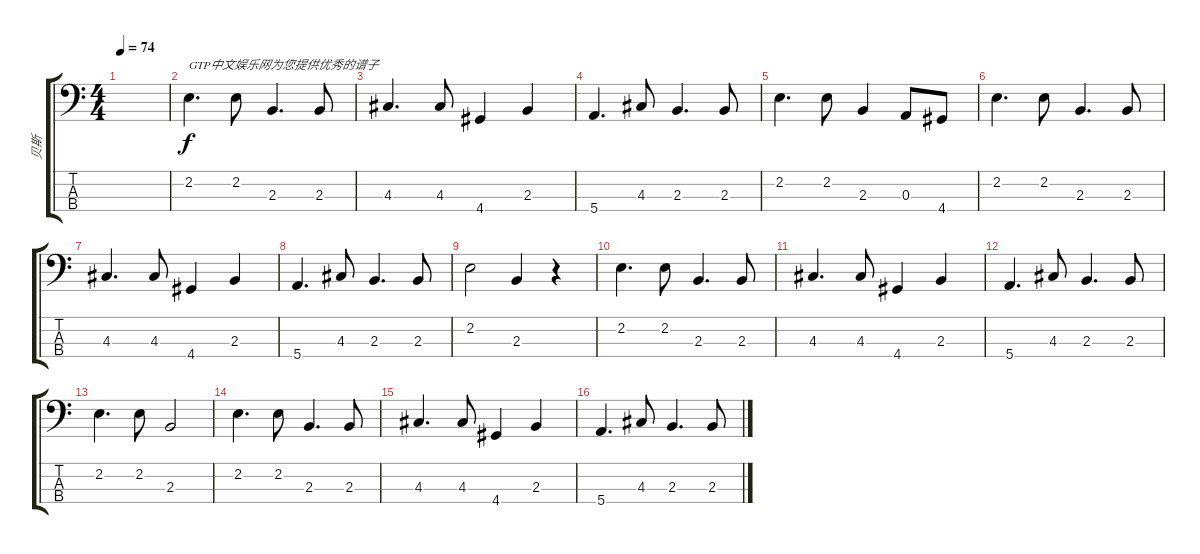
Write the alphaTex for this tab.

\track ("贝斯" "贝斯") {instrument acousticguitarnylon}
\staff {score tabs}
\tuning (G2 D2 A1 E1) {hide}
\ts (4 4)
\tempo 74
\clef f4
\ks c
|
2.2.4{d txt "GTP中文娱乐网为您提供优秀的谱子"} 2.2.8 2.3.4{d} 2.3.8 |
4.3.4{d} 4.3.8 4.4.4 2.3.4 |
5.4.4{d} 4.3.8 2.3.4{d} 2.3.8 |
2.2.4{d} 2.2.8 2.3.4 0.3.8 4.4.8 |
2.2.4{d} 2.2.8 2.3.4{d} 2.3.8 |
4.3.4{d} 4.3.8 4.4.4 2.3.4 |
5.4.4{d} 4.3.8 2.3.4{d} 2.3.8 |
2.2.2 2.3.4 r.4 |
2.2.4{d} 2.2.8 2.3.4{d} 2.3.8 |
4.3.4{d} 4.3.8 4.4.4 2.3.4 |
5.4.4{d} 4.3.8 2.3.4{d} 2.3.8 |
2.2.4{d} 2.2.8 2.3.2 |
2.2.4{d} 2.2.8 2.3.4{d} 2.3.8 |
4.3.4{d} 4.3.8 4.4.4 2.3.4 |
5.4.4{d} 4.3.8 2.3.4{d} 2.3.8
